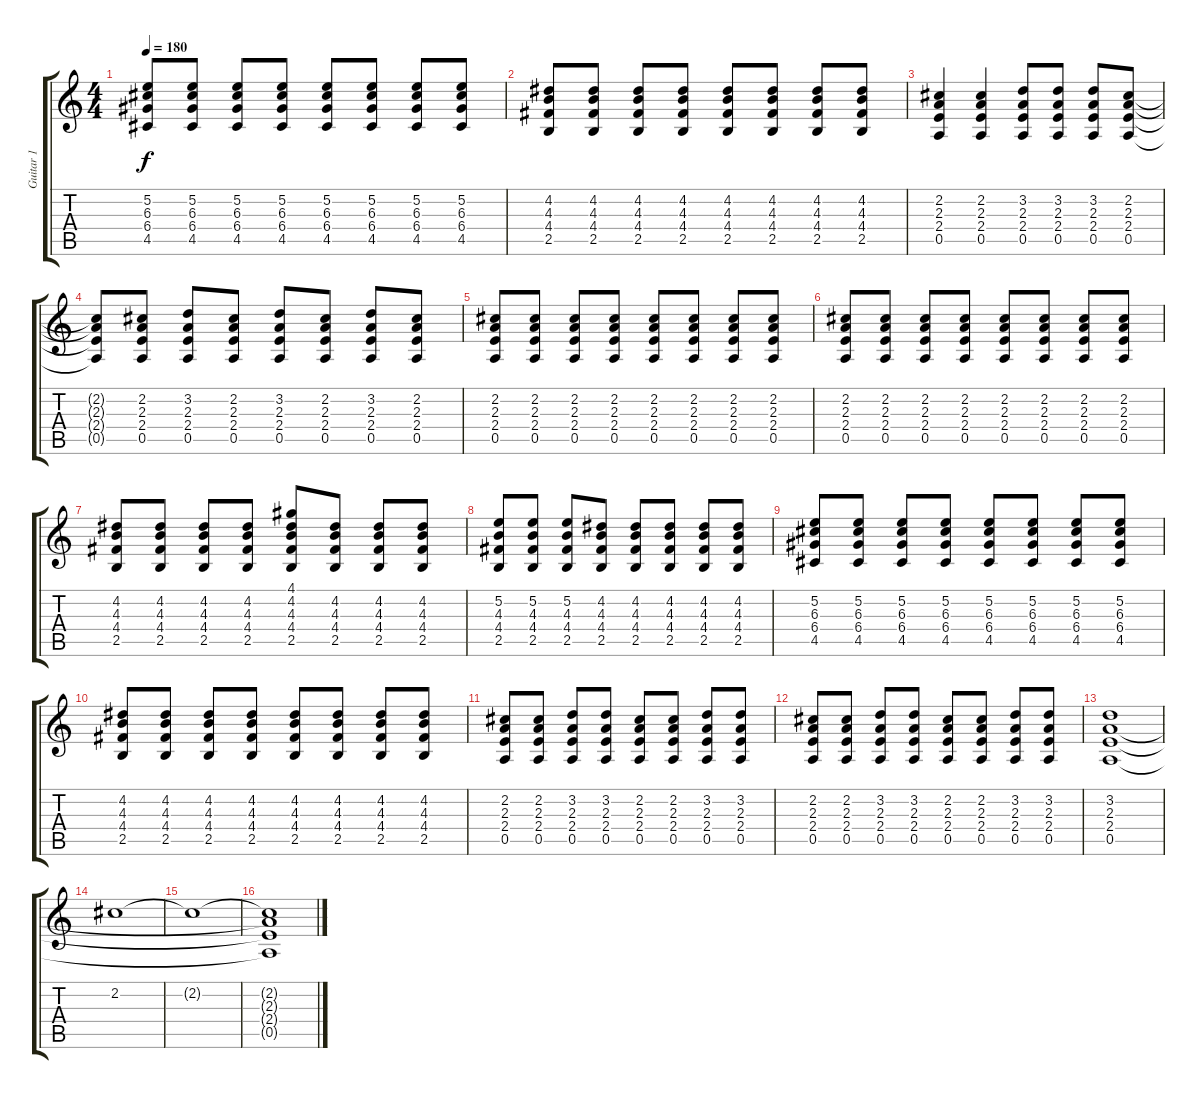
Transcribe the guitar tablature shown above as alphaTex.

\track ("Guitar 1" "Guitar 1") {instrument electricguitarclean}
\staff {score tabs}
\tuning (E4 B3 G3 D3 A2 E2) {hide}
\ts (4 4)
\tempo 180
\clef g2
\ks c
(5.2 6.3 6.4 4.5).8{dy f} (5.2 6.3 6.4 4.5).8 (5.2 6.3 6.4 4.5).8 (5.2 6.3 6.4 4.5).8 (5.2 6.3 6.4 4.5).8 (5.2 6.3 6.4 4.5).8 (5.2 6.3 6.4 4.5).8 (5.2 6.3 6.4 4.5).8 |
(4.2 4.3 4.4 2.5).8 (4.2 4.3 4.4 2.5).8 (4.2 4.3 4.4 2.5).8 (4.2 4.3 4.4 2.5).8 (4.2 4.3 4.4 2.5).8 (4.2 4.3 4.4 2.5).8 (4.2 4.3 4.4 2.5).8 (4.2 4.3 4.4 2.5).8 |
(2.2 2.3 2.4 0.5).4 (2.2 2.3 2.4 0.5).4 (3.2 2.3 2.4 0.5).8 (3.2 2.3 2.4 0.5).8 (3.2 2.3 2.4 0.5).8 (2.2 2.3 2.4 0.5).8 |
(2.2{t} 2.3{t} 2.4{t} 0.5{t}).8 (2.2 2.3 2.4 0.5).8 (3.2 2.3 2.4 0.5).8 (2.2 2.3 2.4 0.5).8 (3.2 2.3 2.4 0.5).8 (2.2 2.3 2.4 0.5).8 (3.2 2.3 2.4 0.5).8 (2.2 2.3 2.4 0.5).8 |
(2.2 2.3 2.4 0.5).8 (2.2 2.3 2.4 0.5).8 (2.2 2.3 2.4 0.5).8 (2.2 2.3 2.4 0.5).8 (2.2 2.3 2.4 0.5).8 (2.2 2.3 2.4 0.5).8 (2.2 2.3 2.4 0.5).8 (2.2 2.3 2.4 0.5).8 |
(2.2 2.3 2.4 0.5).8 (2.2 2.3 2.4 0.5).8 (2.2 2.3 2.4 0.5).8 (2.2 2.3 2.4 0.5).8 (2.2 2.3 2.4 0.5).8 (2.2 2.3 2.4 0.5).8 (2.2 2.3 2.4 0.5).8 (2.2 2.3 2.4 0.5).8 |
(4.2 4.3 4.4 2.5).8 (4.2 4.3 4.4 2.5).8 (4.2 4.3 4.4 2.5).8 (4.2 4.3 4.4 2.5).8 (4.1 4.2 4.3 4.4 2.5).8 (4.2 4.3 4.4 2.5).8 (4.2 4.3 4.4 2.5).8 (4.2 4.3 4.4 2.5).8 |
(5.2 4.3 4.4 2.5).8 (5.2 4.3 4.4 2.5).8 (5.2 4.3 4.4 2.5).8 (4.2 4.3 4.4 2.5).8 (4.2 4.3 4.4 2.5).8 (4.2 4.3 4.4 2.5).8 (4.2 4.3 4.4 2.5).8 (4.2 4.3 4.4 2.5).8 |
(5.2 6.3 6.4 4.5).8 (5.2 6.3 6.4 4.5).8 (5.2 6.3 6.4 4.5).8 (5.2 6.3 6.4 4.5).8 (5.2 6.3 6.4 4.5).8 (5.2 6.3 6.4 4.5).8 (5.2 6.3 6.4 4.5).8 (5.2 6.3 6.4 4.5).8 |
(4.2 4.3 4.4 2.5).8 (4.2 4.3 4.4 2.5).8 (4.2 4.3 4.4 2.5).8 (4.2 4.3 4.4 2.5).8 (4.2 4.3 4.4 2.5).8 (4.2 4.3 4.4 2.5).8 (4.2 4.3 4.4 2.5).8 (4.2 4.3 4.4 2.5).8 |
(2.2 2.3 2.4 0.5).8 (2.2 2.3 2.4 0.5).8 (3.2 2.3 2.4 0.5).8 (3.2 2.3 2.4 0.5).8 (2.2 2.3 2.4 0.5).8 (2.2 2.3 2.4 0.5).8 (3.2 2.3 2.4 0.5).8 (3.2 2.3 2.4 0.5).8 |
(2.2 2.3 2.4 0.5).8 (2.2 2.3 2.4 0.5).8 (3.2 2.3 2.4 0.5).8 (3.2 2.3 2.4 0.5).8 (2.2 2.3 2.4 0.5).8 (2.2 2.3 2.4 0.5).8 (3.2 2.3 2.4 0.5).8 (3.2 2.3 2.4 0.5).8 |
(3.2 2.3 2.4 0.5).1 |
2.2.1 |
2.2{t}.1 |
(2.2{t} 2.3{t} 2.4{t} 0.5{t}).1
